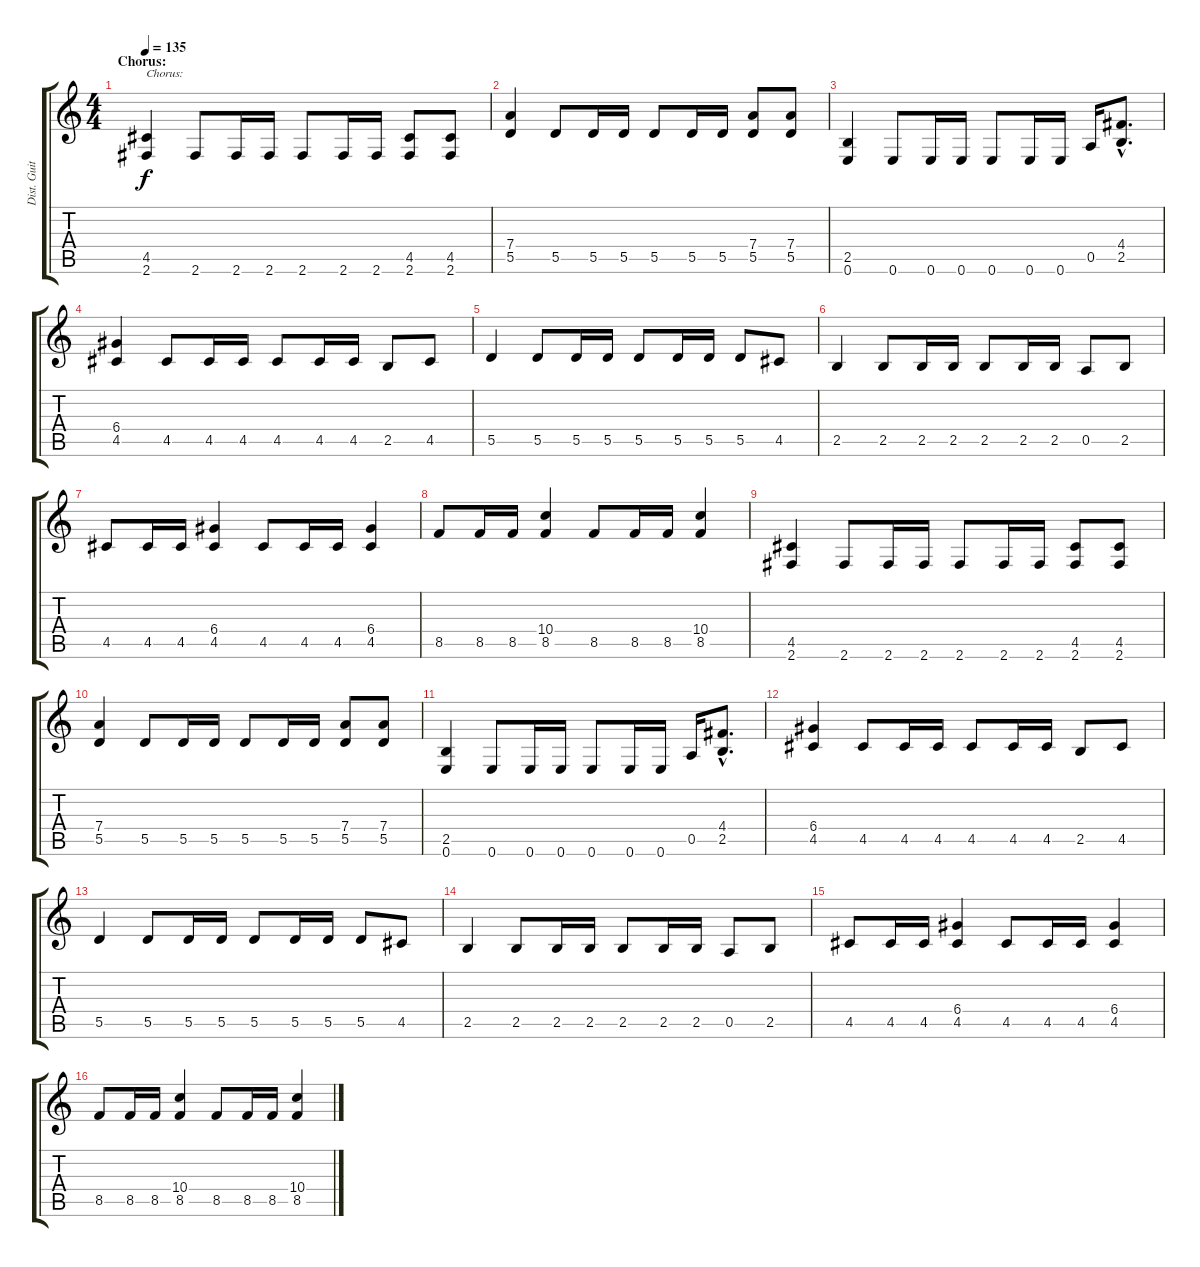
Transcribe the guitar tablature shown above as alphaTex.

\track ("Dist. Guitar 1" "Dist. Guit") {instrument distortionguitar}
\staff {score tabs}
\tuning (E4 B3 G3 D3 A2 E2) {hide}
\ts (4 4)
\section ("" "Chorus:")
\tempo 135
\clef g2
\ks c
(4.5 2.6).4{txt "Chorus:" dy f} 2.6.8 2.6.16 2.6.16 2.6.8 2.6.16 2.6.16 (4.5 2.6).8 (4.5 2.6).8 |
(7.4 5.5).4 5.5.8 5.5.16 5.5.16 5.5.8 5.5.16 5.5.16 (7.4 5.5).8 (7.4 5.5).8 |
(2.5 0.6).4 0.6.8 0.6.16 0.6.16 0.6.8 0.6.16 0.6.16 0.5.16 (4.4{hac} 2.5{hac}).8{d} |
(6.4 4.5).4 4.5.8 4.5.16 4.5.16 4.5.8 4.5.16 4.5.16 2.5.8 4.5.8 |
5.5.4 5.5.8 5.5.16 5.5.16 5.5.8 5.5.16 5.5.16 5.5.8 4.5.8 |
2.5.4 2.5.8 2.5.16 2.5.16 2.5.8 2.5.16 2.5.16 0.5.8 2.5.8 |
4.5.8 4.5.16 4.5.16 (6.4 4.5).4 4.5.8 4.5.16 4.5.16 (6.4 4.5).4 |
8.5.8 8.5.16 8.5.16 (10.4 8.5).4 8.5.8 8.5.16 8.5.16 (10.4 8.5).4 |
(4.5 2.6).4 2.6.8 2.6.16 2.6.16 2.6.8 2.6.16 2.6.16 (4.5 2.6).8 (4.5 2.6).8 |
(7.4 5.5).4 5.5.8 5.5.16 5.5.16 5.5.8 5.5.16 5.5.16 (7.4 5.5).8 (7.4 5.5).8 |
(2.5 0.6).4 0.6.8 0.6.16 0.6.16 0.6.8 0.6.16 0.6.16 0.5.16 (4.4{hac} 2.5{hac}).8{d} |
(6.4 4.5).4 4.5.8 4.5.16 4.5.16 4.5.8 4.5.16 4.5.16 2.5.8 4.5.8 |
5.5.4 5.5.8 5.5.16 5.5.16 5.5.8 5.5.16 5.5.16 5.5.8 4.5.8 |
2.5.4 2.5.8 2.5.16 2.5.16 2.5.8 2.5.16 2.5.16 0.5.8 2.5.8 |
4.5.8 4.5.16 4.5.16 (6.4 4.5).4 4.5.8 4.5.16 4.5.16 (6.4 4.5).4 |
8.5.8 8.5.16 8.5.16 (10.4 8.5).4 8.5.8 8.5.16 8.5.16 (10.4 8.5).4
